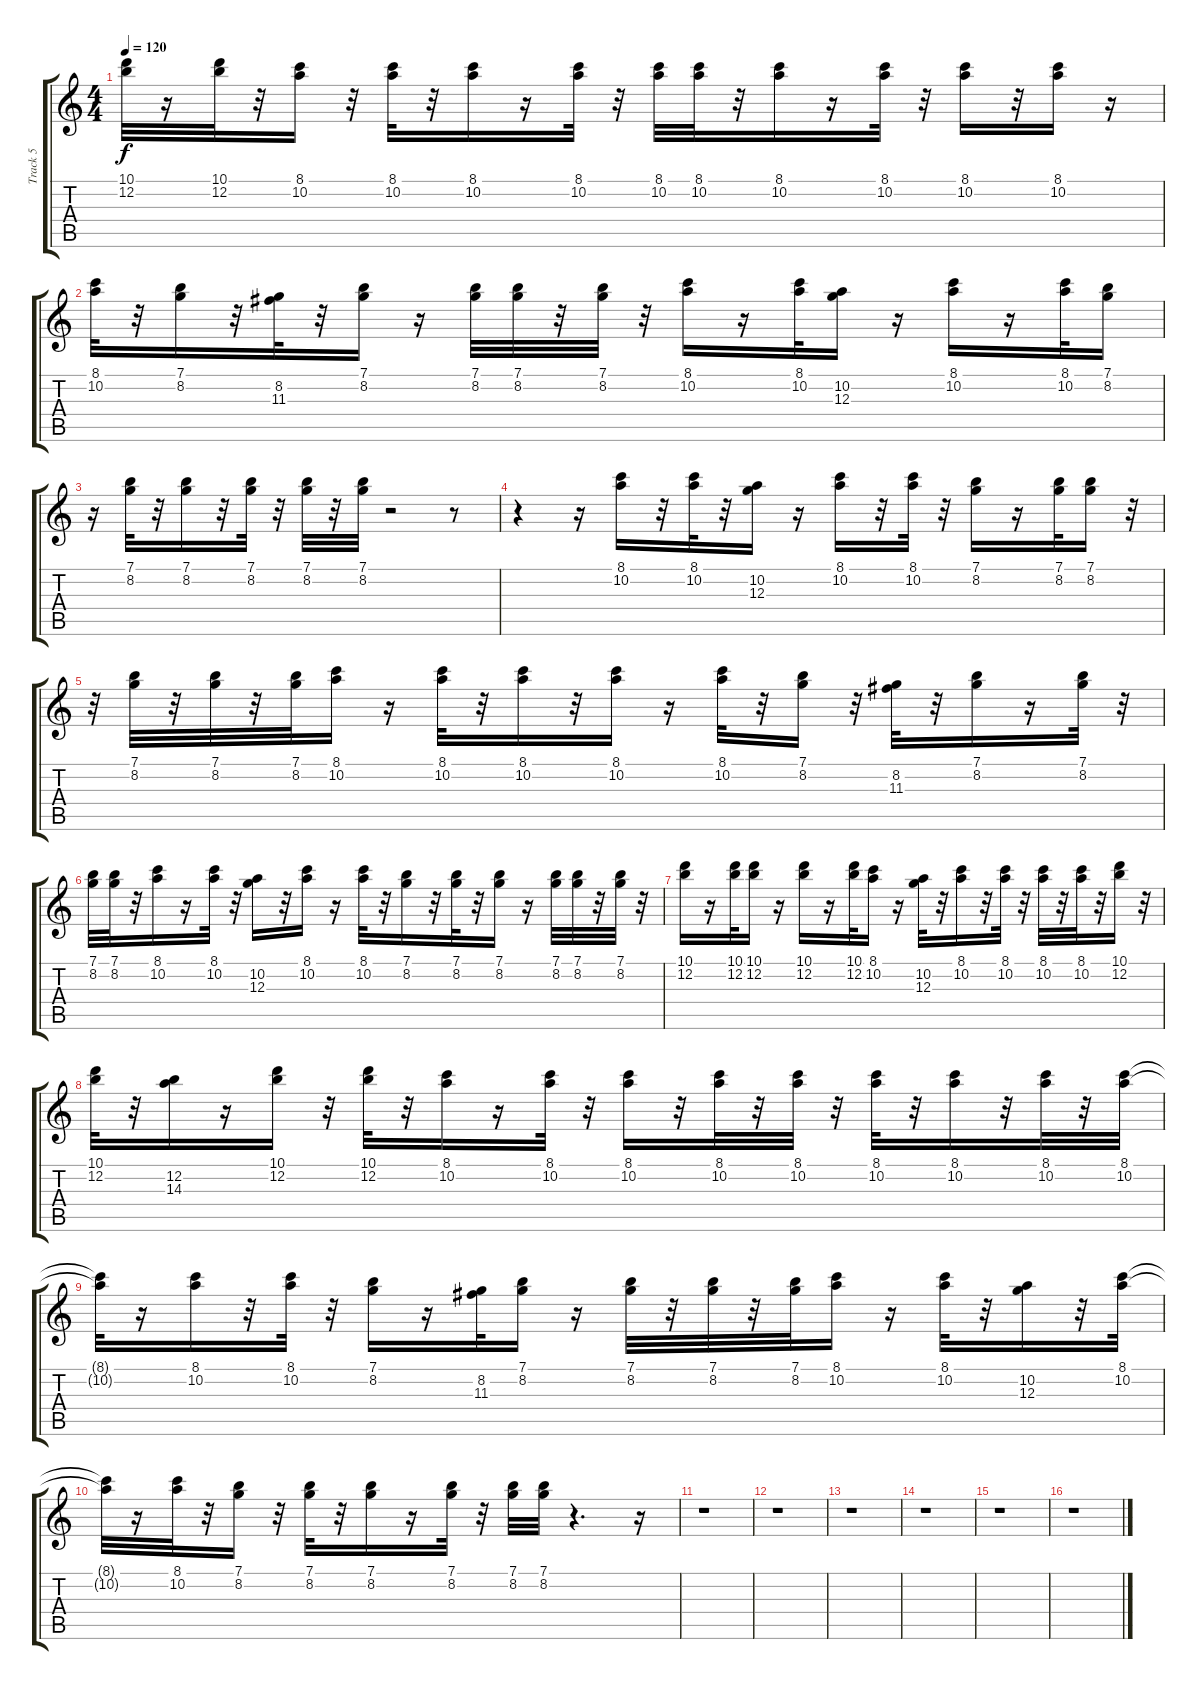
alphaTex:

\track ("Track 5" "Track 5") {instrument fretlessbass}
\staff {score tabs}
\tuning (E4 B3 G3 D3 A2 E2) {hide}
\ts (4 4)
\tempo 120
\clef g2
\ks c
(10.1{t} 12.2{t}).32{dy f} r.16 (10.1 12.2).32 r.32 (8.1 10.2).16 r.32 (8.1 10.2).32 r.32 (8.1 10.2).16 r.16 (8.1 10.2).32 r.32 (8.1 10.2).32 (8.1 10.2).32 r.32 (8.1 10.2).16 r.16 (8.1 10.2).32 r.32 (8.1 10.2).16 r.32 (8.1 10.2).16 r.16 |
(8.1 10.2).32 r.32 (7.1 8.2).16 r.32 (8.2 11.3).32 r.32 (7.1 8.2).16 r.16 (7.1 8.2).32 (7.1 8.2).32 r.32 (7.1 8.2).32 r.32 (8.1 10.2).16 r.16 (8.1 10.2).32 (10.2 12.3).16 r.16 (8.1 10.2).16 r.16 (8.1 10.2).32 (7.1 8.2).16 |
r.16 (7.1 8.2).32 r.32 (7.1 8.2).16 r.32 (7.1 8.2).32 r.32 (7.1 8.2).32 r.32 (7.1 8.2).32 r.2 r.8 |
r.4 r.16 (8.1 10.2).16 r.32 (8.1 10.2).32 r.32 (10.2 12.3).16 r.16 (8.1 10.2).16 r.32 (8.1 10.2).32 r.32 (7.1 8.2).16 r.16 (7.1 8.2).32 (7.1 8.2).16 r.32 |
r.32 (7.1 8.2).32 r.32 (7.1 8.2).32 r.32 (7.1 8.2).32 (8.1 10.2).16 r.16 (8.1 10.2).32 r.32 (8.1 10.2).16 r.32 (8.1 10.2).16 r.16 (8.1 10.2).32 r.32 (7.1 8.2).16 r.32 (8.2 11.3).32 r.32 (7.1 8.2).16 r.16 (7.1 8.2).32 r.32 |
(7.1 8.2).32 (7.1 8.2).32 r.32 (8.1 10.2).16 r.16 (8.1 10.2).32 r.32 (10.2 12.3).16 r.32 (8.1 10.2).16 r.16 (8.1 10.2).32 r.32 (7.1 8.2).16 r.32 (7.1 8.2).32 r.32 (7.1 8.2).16 r.16 (7.1 8.2).32 (7.1 8.2).32 r.32 (7.1 8.2).32 r.32 |
(10.1 12.2).16 r.16 (10.1 12.2).32 (10.1 12.2).16 r.16 (10.1 12.2).16 r.16 (10.1 12.2).32 (8.1 10.2).16 r.16 (10.2 12.3).32 r.32 (8.1 10.2).16 r.32 (8.1 10.2).32 r.32 (8.1 10.2).32 r.32 (8.1 10.2).32 r.32 (10.1 12.2).16 r.32 |
(10.1 12.2).32 r.32 (12.2 14.3).16 r.16 (10.1 12.2).16 r.32 (10.1 12.2).32 r.32 (8.1 10.2).16 r.16 (8.1 10.2).32 r.32 (8.1 10.2).16 r.32 (8.1 10.2).32 r.32 (8.1 10.2).32 r.32 (8.1 10.2).32 r.32 (8.1 10.2).16 r.32 (8.1 10.2).32 r.32 (8.1 10.2).32 |
(8.1{t} 10.2{t}).32 r.16 (8.1 10.2).16 r.32 (8.1 10.2).32 r.32 (7.1 8.2).16 r.16 (8.2 11.3).32 (7.1 8.2).16 r.16 (7.1 8.2).32 r.32 (7.1 8.2).32 r.32 (7.1 8.2).32 (8.1 10.2).16 r.16 (8.1 10.2).32 r.32 (10.2 12.3).16 r.32 (8.1 10.2).32 |
(8.1{t} 10.2{t}).32 r.16 (8.1 10.2).32 r.32 (7.1 8.2).16 r.32 (7.1 8.2).32 r.32 (7.1 8.2).16 r.16 (7.1 8.2).32 r.32 (7.1 8.2).32 (7.1 8.2).32 r.4{d} r.16 |
r.1 |
r.1 |
r.1 |
r.1 |
r.1 |
r.1
